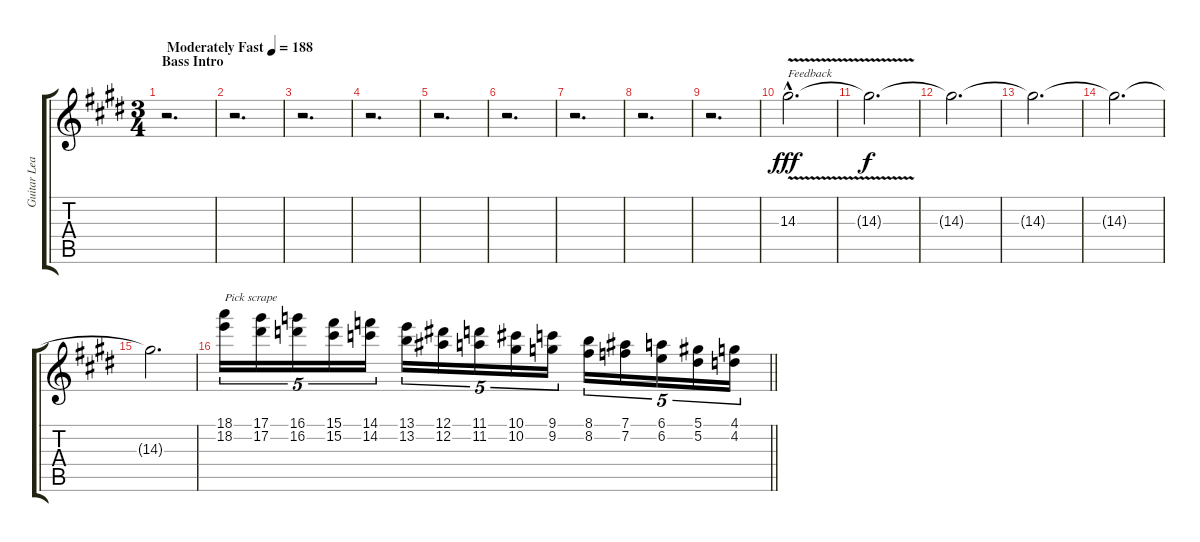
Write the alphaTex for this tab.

\track ("Guitar Lead" "Guitar Lea") {instrument distortionguitar}
\staff {score tabs}
\tuning (Eb4 Bb3 Gb3 Db3 Ab2 Eb2) {hide}
\ts (3 4)
\section ("" "Bass Intro")
\tempo (188 "Moderately Fast")
\clef g2
\ks e
r.2{d dy fff instrument distortionguitar} |
r.2{d} |
r.2{d} |
r.2{d} |
r.2{d} |
r.2{d} |
r.2{d} |
r.2{d} |
r.2{d volume 0} |
14.3{v hac}.2{d txt "Feedback" volume 16} |
14.3{t}.2{d dy f} |
14.3{t}.2{d} |
14.3{t}.2{d} |
14.3{t}.2{d} |
14.3{t}.2{d} |
\barLineRight lightlight
(18.1 18.2).16{tu (5 4) txt "Pick scrape"} (17.1 17.2).16{tu (5 4)} (16.1 16.2).16{tu (5 4)} (15.1 15.2).16{tu (5 4)} (14.1 14.2).16{tu (5 4)} (13.1 13.2).16{tu (5 4)} (12.1 12.2).16{tu (5 4)} (11.1 11.2).16{tu (5 4)} (10.1 10.2).16{tu (5 4)} (9.1 9.2).16{tu (5 4)} (8.1 8.2).16{tu (5 4)} (7.1 7.2).16{tu (5 4)} (6.1 6.2).16{tu (5 4)} (5.1 5.2).16{tu (5 4)} (4.1 4.2).16{tu (5 4)}
